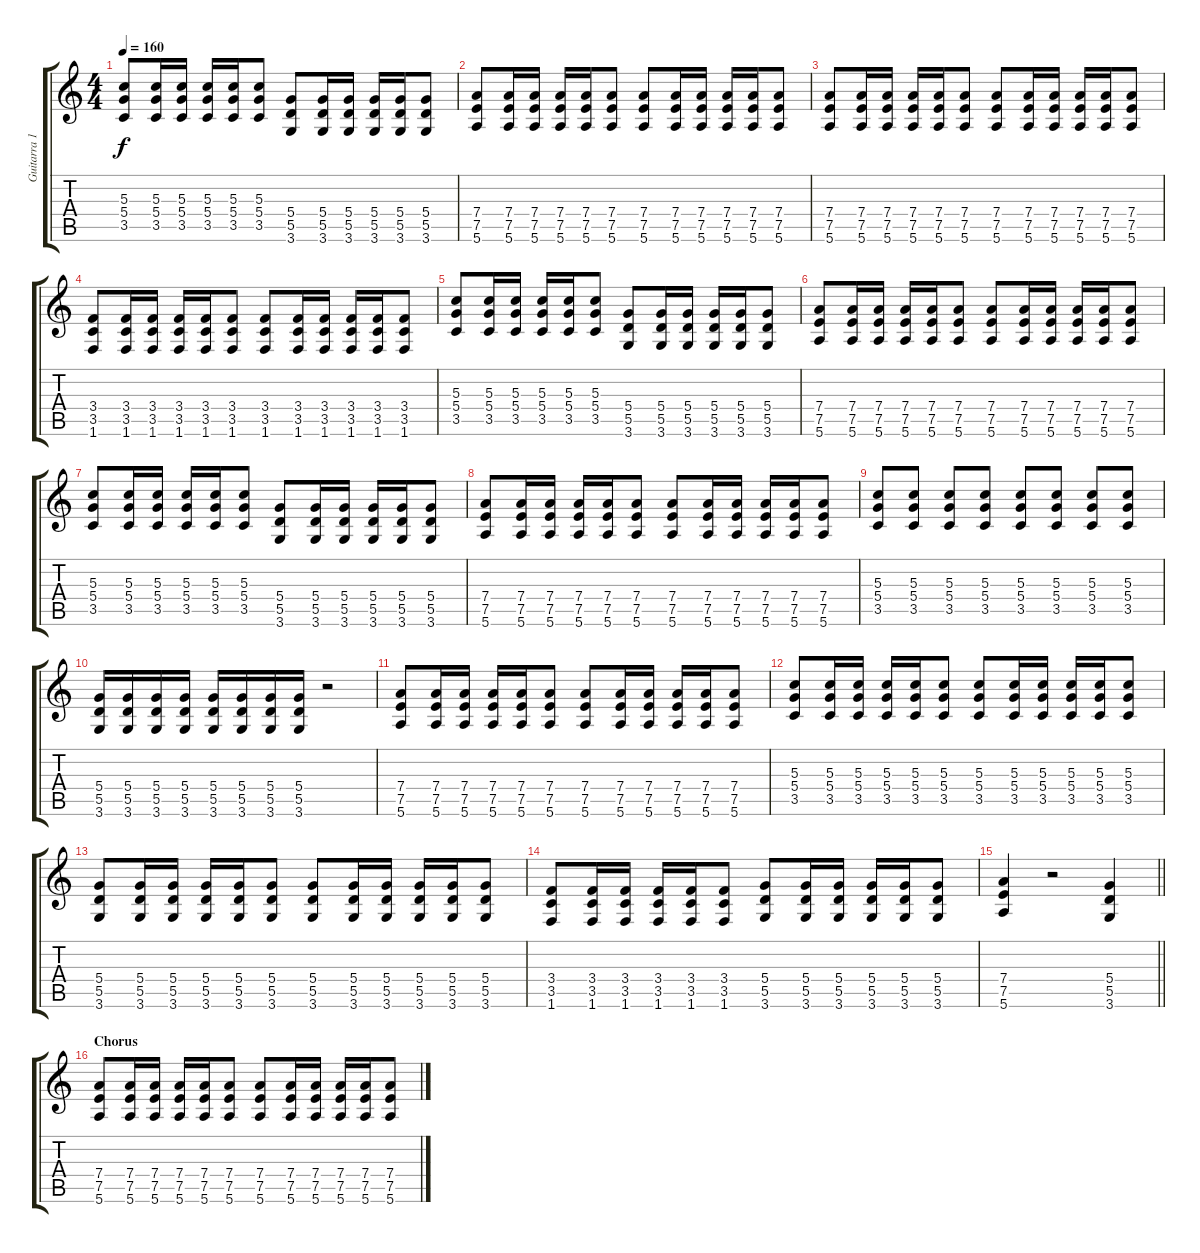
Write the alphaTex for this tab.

\track ("Guitarra 1 - Mathias" "Guitarra 1") {instrument distortionguitar}
\staff {score tabs}
\tuning (E4 B3 G3 D3 A2 E2) {hide}
\ts (4 4)
\tempo 160
\clef g2
\ks c
(5.3 5.4 3.5).8{dy f} (5.3 5.4 3.5).16 (5.3 5.4 3.5).16 (5.3 5.4 3.5).16 (5.3 5.4 3.5).16 (5.3 5.4 3.5).8 (5.4 5.5 3.6).8 (5.4 5.5 3.6).16 (5.4 5.5 3.6).16 (5.4 5.5 3.6).16 (5.4 5.5 3.6).16 (5.4 5.5 3.6).8 |
(7.4 7.5 5.6).8 (7.4 7.5 5.6).16 (7.4 7.5 5.6).16 (7.4 7.5 5.6).16 (7.4 7.5 5.6).16 (7.4 7.5 5.6).8 (7.4 7.5 5.6).8 (7.4 7.5 5.6).16 (7.4 7.5 5.6).16 (7.4 7.5 5.6).16 (7.4 7.5 5.6).16 (7.4 7.5 5.6).8 |
(7.4 7.5 5.6).8 (7.4 7.5 5.6).16 (7.4 7.5 5.6).16 (7.4 7.5 5.6).16 (7.4 7.5 5.6).16 (7.4 7.5 5.6).8 (7.4 7.5 5.6).8 (7.4 7.5 5.6).16 (7.4 7.5 5.6).16 (7.4 7.5 5.6).16 (7.4 7.5 5.6).16 (7.4 7.5 5.6).8 |
(3.4 3.5 1.6).8 (3.4 3.5 1.6).16 (3.4 3.5 1.6).16 (3.4 3.5 1.6).16 (3.4 3.5 1.6).16 (3.4 3.5 1.6).8 (3.4 3.5 1.6).8 (3.4 3.5 1.6).16 (3.4 3.5 1.6).16 (3.4 3.5 1.6).16 (3.4 3.5 1.6).16 (3.4 3.5 1.6).8 |
(5.3 5.4 3.5).8 (5.3 5.4 3.5).16 (5.3 5.4 3.5).16 (5.3 5.4 3.5).16 (5.3 5.4 3.5).16 (5.3 5.4 3.5).8 (5.4 5.5 3.6).8 (5.4 5.5 3.6).16 (5.4 5.5 3.6).16 (5.4 5.5 3.6).16 (5.4 5.5 3.6).16 (5.4 5.5 3.6).8 |
(7.4 7.5 5.6).8 (7.4 7.5 5.6).16 (7.4 7.5 5.6).16 (7.4 7.5 5.6).16 (7.4 7.5 5.6).16 (7.4 7.5 5.6).8 (7.4 7.5 5.6).8 (7.4 7.5 5.6).16 (7.4 7.5 5.6).16 (7.4 7.5 5.6).16 (7.4 7.5 5.6).16 (7.4 7.5 5.6).8 |
(5.3 5.4 3.5).8 (5.3 5.4 3.5).16 (5.3 5.4 3.5).16 (5.3 5.4 3.5).16 (5.3 5.4 3.5).16 (5.3 5.4 3.5).8 (5.4 5.5 3.6).8 (5.4 5.5 3.6).16 (5.4 5.5 3.6).16 (5.4 5.5 3.6).16 (5.4 5.5 3.6).16 (5.4 5.5 3.6).8 |
(7.4 7.5 5.6).8 (7.4 7.5 5.6).16 (7.4 7.5 5.6).16 (7.4 7.5 5.6).16 (7.4 7.5 5.6).16 (7.4 7.5 5.6).8 (7.4 7.5 5.6).8 (7.4 7.5 5.6).16 (7.4 7.5 5.6).16 (7.4 7.5 5.6).16 (7.4 7.5 5.6).16 (7.4 7.5 5.6).8 |
(5.3 5.4 3.5).8 (5.3 5.4 3.5).8 (5.3 5.4 3.5).8 (5.3 5.4 3.5).8 (5.3 5.4 3.5).8 (5.3 5.4 3.5).8 (5.3 5.4 3.5).8 (5.3 5.4 3.5).8 |
(5.4 5.5 3.6).16 (5.4 5.5 3.6).16 (5.4 5.5 3.6).16 (5.4 5.5 3.6).16 (5.4 5.5 3.6).16 (5.4 5.5 3.6).16 (5.4 5.5 3.6).16 (5.4 5.5 3.6).16 r.2 |
(7.4 7.5 5.6).8 (7.4 7.5 5.6).16 (7.4 7.5 5.6).16 (7.4 7.5 5.6).16 (7.4 7.5 5.6).16 (7.4 7.5 5.6).8 (7.4 7.5 5.6).8 (7.4 7.5 5.6).16 (7.4 7.5 5.6).16 (7.4 7.5 5.6).16 (7.4 7.5 5.6).16 (7.4 7.5 5.6).8 |
(5.3 5.4 3.5).8 (5.3 5.4 3.5).16 (5.3 5.4 3.5).16 (5.3 5.4 3.5).16 (5.3 5.4 3.5).16 (5.3 5.4 3.5).8 (5.3 5.4 3.5).8 (5.3 5.4 3.5).16 (5.3 5.4 3.5).16 (5.3 5.4 3.5).16 (5.3 5.4 3.5).16 (5.3 5.4 3.5).8 |
(5.4 5.5 3.6).8 (5.4 5.5 3.6).16 (5.4 5.5 3.6).16 (5.4 5.5 3.6).16 (5.4 5.5 3.6).16 (5.4 5.5 3.6).8 (5.4 5.5 3.6).8 (5.4 5.5 3.6).16 (5.4 5.5 3.6).16 (5.4 5.5 3.6).16 (5.4 5.5 3.6).16 (5.4 5.5 3.6).8 |
(3.4 3.5 1.6).8 (3.4 3.5 1.6).16 (3.4 3.5 1.6).16 (3.4 3.5 1.6).16 (3.4 3.5 1.6).16 (3.4 3.5 1.6).8 (5.4 5.5 3.6).8 (5.4 5.5 3.6).16 (5.4 5.5 3.6).16 (5.4 5.5 3.6).16 (5.4 5.5 3.6).16 (5.4 5.5 3.6).8 |
\barLineRight lightlight
(7.4 7.5 5.6).4 r.2 (5.4 5.5 3.6).4 |
\section ("" "Chorus")
(7.4 7.5 5.6).8 (7.4 7.5 5.6).16 (7.4 7.5 5.6).16 (7.4 7.5 5.6).16 (7.4 7.5 5.6).16 (7.4 7.5 5.6).8 (7.4 7.5 5.6).8 (7.4 7.5 5.6).16 (7.4 7.5 5.6).16 (7.4 7.5 5.6).16 (7.4 7.5 5.6).16 (7.4 7.5 5.6).8
